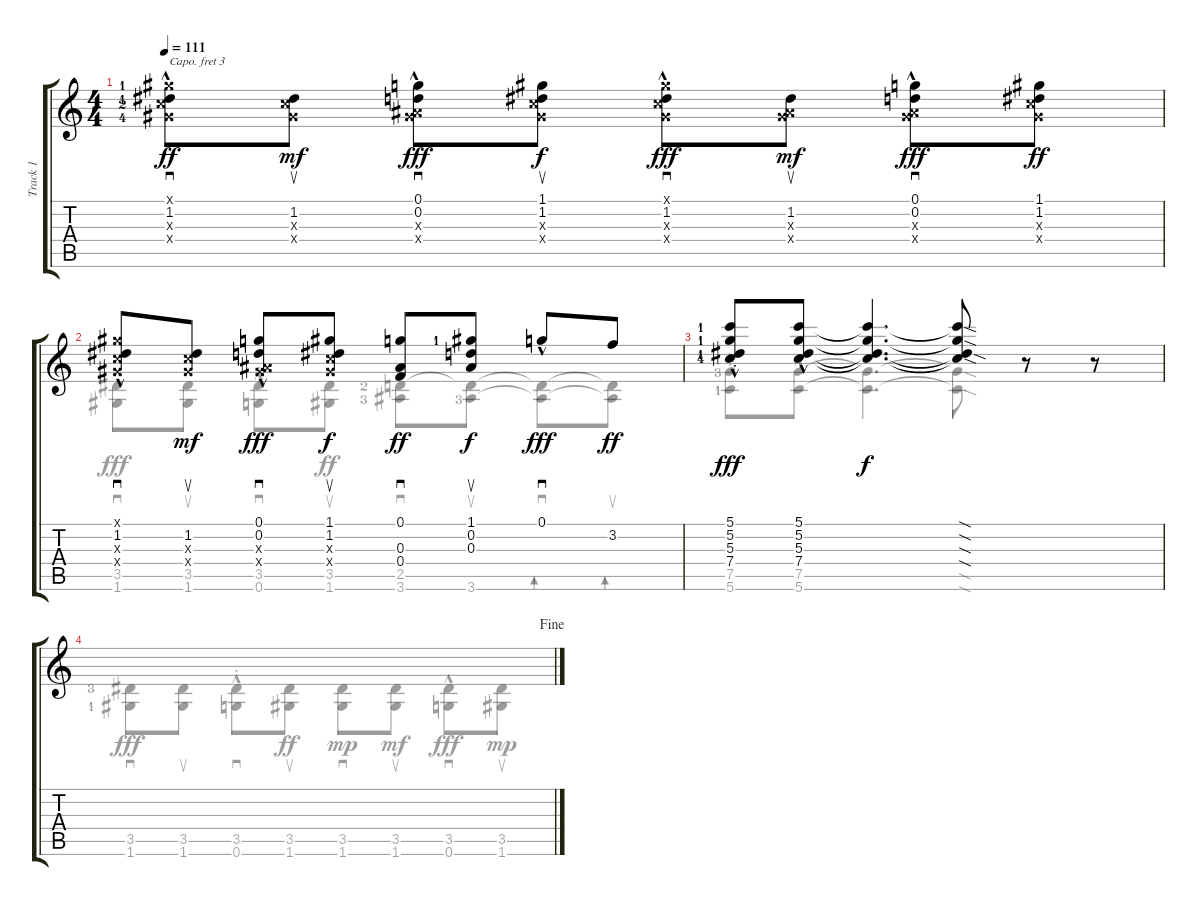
\track ("Track 1" "Track 1") {solo instrument acousticguitarsteel}
\staff {score tabs}
\capo 3
\tuning (E4 B3 G3 D3 A2 E2) {hide}
\voice
\ts (4 4)
\tempo 111
\clef g2
\ks c
(1.1{hac x lf 2} 1.2{hac lf 2} 2.3{hac x lf 3} 3.4{hac x lf 5}).8{sd dy ff} (1.2 2.3{x} 3.4{x}).8{su dy mf} (0.1{hac} 0.2{hac} 0.3{hac x} 3.4{hac x}).8{sd dy fff} (1.1 1.2 2.3{x} 3.4{x}).8{su dy f} (1.1{x} 1.2{hac} 2.3{hac x} 3.4{hac x}).8{sd dy fff} (1.2 0.3{x} 3.4{x}).8{su dy mf} (0.1{hac} 0.2{hac} 0.3{hac x} 3.4{hac x}).8{sd dy fff} (1.1 1.2 2.3{x} 3.4{x}).8{dy ff} |
(1.1{hac x} 1.2{hac} 2.3{hac x} 3.4{hac x}).8{sd} (1.2 2.3{x} 3.4{x}).8{su dy mf} (0.1{hac} 0.2{hac} 0.3{hac x} 3.4{hac x}).8{sd dy fff} (1.1 1.2 2.3{x} 3.4{x}).8{su dy f} (0.1 0.3 0.4).8{sd dy ff} (1.1{lf 2} 0.2 0.3).8{su dy f} 0.1{hac}.8{sd dy fff} 3.2.8{dy ff} |
(5.1{hac st lf 2} 5.2{hac st lf 2} 5.3{hac st lf 2} 7.4{hac st lf 5}).8{dy fff} (5.1{hac} 5.2{hac} 5.3{hac} 7.4{hac}).8 (5.1{t} 5.2{t} 5.3{t} 7.4{t}).4{d dy f} (5.1{sod t} 5.2{sod t} 5.3{sod t} 7.4{sod t}).8 r.8 r.8 |
\jump fine
\voice
\clef g2
\ottava regular
\simile none
\ks c
(3.5{lf 4} 1.6{lf 2}).8{sd dy fff} (3.5 1.6).8{su} (3.5{hac} 0.6{hac st}).8{sd} (3.5 1.6).8{su dy ff} (3.5 1.6).8{sd dy mp} (3.5 1.6).8{su dy mf} (3.5{hac} 0.6{hac}).8{sd dy fff} (3.5 1.6).8{su dy mp} |
(3.5 1.6).8{sd dy fff} (3.5 1.6).8{su} (3.5{hac} 0.6{hac st}).8{sd} (3.5 1.6).8{su dy ff} (2.5{lf 3} 3.6{lf 4}).8{sd} (2.5{t} 3.6{lf 4}).8{su dy f} (2.5{t} 3.6{t}).8{sd bd 30} (2.5{t} 3.6{t}).8{su bd 30} |
(7.5{hac st lf 4} 5.6{hac st lf 2}).8{dy fff} (7.5{hac} 5.6{hac}).8 (7.5{t} 5.6{t}).4{d dy f} (7.5{sod t} 5.6{sod t}).8 r.8 r.8 |
